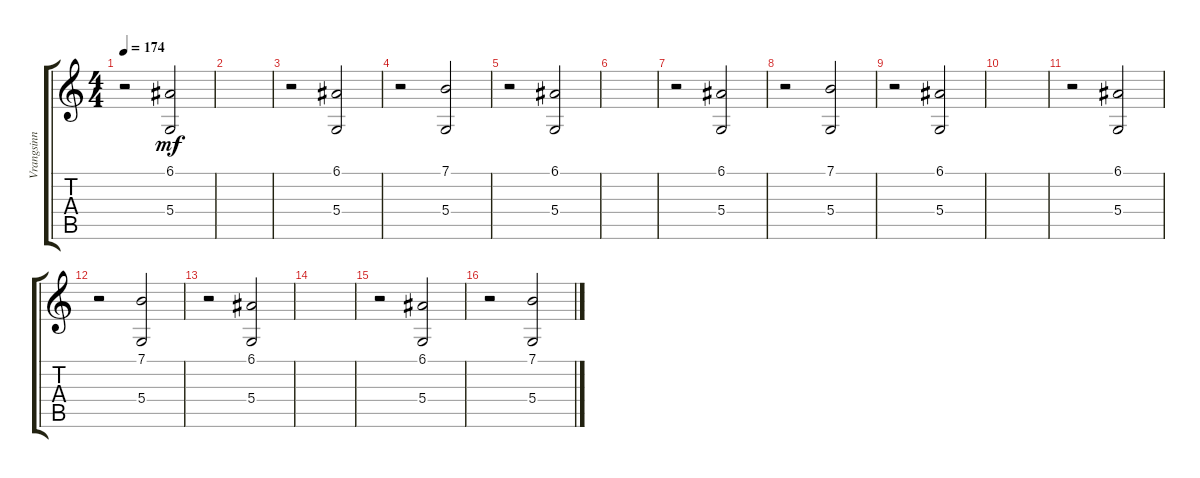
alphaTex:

\track ("Vrangsinn - Synth" "Vrangsinn ") {instrument choiraahs}
\staff {score tabs}
\tuning (E4 B3 G3 D3 A2 E2) {hide}
\ts (4 4)
\tempo 174
\clef g2
\ks c
r.2{dy mf} (6.1 5.4).2 |
|
r.2 (6.1 5.4).2 |
r.2 (7.1 5.4).2 |
r.2 (6.1 5.4).2 |
|
r.2 (6.1 5.4).2 |
r.2 (7.1 5.4).2 |
r.2 (6.1 5.4).2 |
|
r.2 (6.1 5.4).2 |
r.2 (7.1 5.4).2 |
r.2 (6.1 5.4).2 |
|
r.2 (6.1 5.4).2 |
r.2 (7.1 5.4).2
